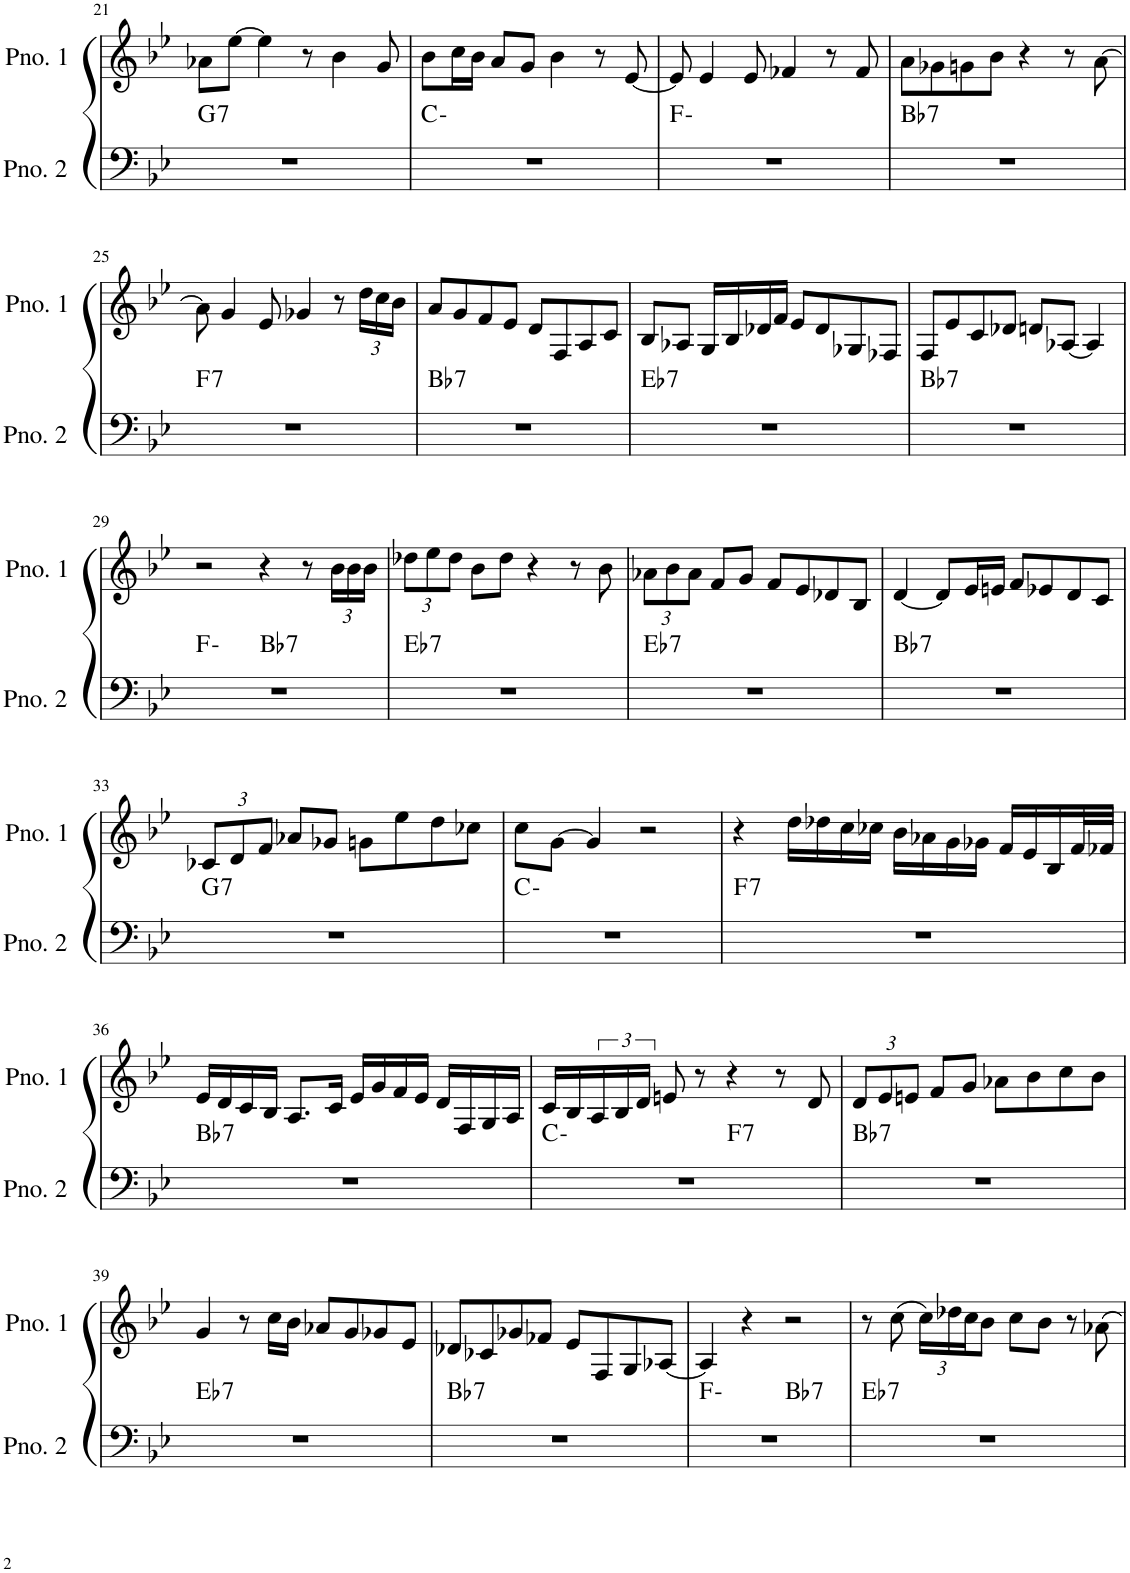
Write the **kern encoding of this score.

**kern	**harte	**kern
*part2	*part2	*part1
*staff2	*	*staff1
*I"ピアノ 2	*	*I"ピアノ 1
!!LO:PB:g=z
*clefF4	*	*clefG2
*k[b-e-]	*	*k[b-e-]
*M4/4	*	*M4/4
=21	=21	=21
!	!LO:H:kt=7	!
1r	G:7	8a-X\L
.	.	[8ee-\J
.	.	4ee-\]
.	.	8r
.	.	4b-\
.	.	8g/
=22	=22	=22
1r	C:min	8b-\L
.	.	16cc\L
.	.	16b-\JJ
.	.	8a/L
.	.	8g/J
.	.	4b-\
.	.	8r
.	.	[8e-/
=23	=23	=23
1r	F:min	8e-/]
.	.	4e-/
.	.	8e-/
.	.	4f-X/
.	.	8r
.	.	8f-/
=24	=24	=24
!	!LO:H:kt=7	!
1r	Bb:7	8a\L
.	.	8g-X\
.	.	8gn\
.	.	8b-\J
.	.	4r
.	.	8r
.	.	[8a\
!!LO:LB:g=z
=25	=25	=25
!	!LO:H:kt=7	!
1r	F:7	8a\]
.	.	4g/
.	.	8e-/
.	.	4g-X/
.	.	8r
*	*	*Xbrackettup
.	.	24dd\LL
.	.	24cc\
.	.	24b-\JJ
=26	=26	=26
!	!LO:H:kt=7	!
1r	Bb:7	8a/L
.	.	8g/
.	.	8f/
.	.	8e-/J
.	.	8d/L
.	.	8F/
.	.	8A/
.	.	8c/J
=27	=27	=27
!	!LO:H:kt=7	!
1r	Eb:7	8B-/L
.	.	8A-X/J
.	.	16G/LL
.	.	16B-/
.	.	16d-X/
.	.	16f/JJ
.	.	8e-/L
.	.	8d-/
.	.	8G-X/
.	.	8F-X/J
=28	=28	=28
!	!LO:H:kt=7	!
1r	Bb:7	8F/L
.	.	8e-/
.	.	8c/
.	.	8d-X/J
.	.	8dn/L
.	.	[8A-X/J
.	.	4A-/]
!!LO:LB:g=z
=29	=29	=29
*^	*	*
1r	2ryy	F:min	2r
!	!	!LO:H:kt=7	!
.	2ryy	Bb:7	4r
.	.	.	8r
.	.	.	24b-\LL
.	.	.	24b-\
.	.	.	24b-\JJ
=30	=30	=30	=30
!	!	!LO:H:kt=7	!
*v	*v	*	*
1r	Eb:7	12dd-X\L
.	.	12ee-\
.	.	12dd-\J
.	.	8b-\L
.	.	8dd-\J
.	.	4r
.	.	8r
.	.	8b-\
=31	=31	=31
!	!LO:H:kt=7	!
1r	Eb:7	12a-X\L
.	.	12b-\
.	.	12a-\J
.	.	8f/L
.	.	8g/J
.	.	8f/L
.	.	8e-/
.	.	8d-X/
.	.	8B-/J
=32	=32	=32
!	!LO:H:kt=7	!
1r	Bb:7	[4d/
.	.	8d/L]
.	.	16e-/L
.	.	16en/JJ
.	.	8f/L
.	.	8e-X/
.	.	8d/
.	.	8c/J
!!LO:LB:g=z
=33	=33	=33
!	!LO:H:kt=7	!
1r	G:7	12c-X/L
.	.	12d/
.	.	12f/J
.	.	8a-X/L
.	.	8g-X/J
.	.	8gn\L
.	.	8ee-\
.	.	8dd\
.	.	8cc-X\J
=34	=34	=34
1r	C:min	8cc\L
.	.	[8g\J
.	.	4g/]
.	.	2r
=35	=35	=35
!	!LO:H:kt=7	!
1r	F:7	4r
.	.	16dd\LL
.	.	16dd-X\
.	.	16cc\
.	.	16cc-X\JJ
.	.	16b-\LL
.	.	16a-X\
.	.	16g\
.	.	16g-X\JJ
.	.	16f/LL
.	.	16e-/
.	.	16B-/
.	.	32f/L
.	.	32f-X/JJJ
!!LO:LB:g=z
=36	=36	=36
!	!LO:H:kt=7	!
1r	Bb:7	16e-/LL
.	.	16d/
.	.	16c/
.	.	16B-/JJ
.	.	8.A/L
.	.	16c/Jk
.	.	16e-/LL
.	.	16g/
.	.	16f/
.	.	16e-/JJ
.	.	16d/LL
.	.	16F/
.	.	16G/
.	.	16A/JJ
=37	=37	=37
*^	*	*
1r	2ryy	C:min	16c/LL
.	.	.	16B-/
*	*	*	*brackettup
.	.	.	24A/
.	.	.	24B-/
.	.	.	24d/JJ
.	.	.	8en/
.	.	.	8r
!	!	!LO:H:kt=7	!
.	2ryy	F:7	4r
.	.	.	8r
.	.	.	8d/
*v	*v	*	*
=38	=38	=38
*	*	*Xbrackettup
*^	*	*
!	!	!LO:H:kt=7	!
*v	*v	*	*
1r	Bb:7	12d/L
.	.	12e-/
.	.	12en/J
.	.	8f/L
.	.	8g/J
.	.	8a-X\L
.	.	8b-\
.	.	8cc\
.	.	8b-\J
!!LO:LB:g=z
=39	=39	=39
!	!LO:H:kt=7	!
1r	Eb:7	4g/
.	.	8r
.	.	16cc\LL
.	.	16b-\JJ
.	.	8a-X/L
.	.	8g/
.	.	8g-X/
.	.	8e-/J
=40	=40	=40
!	!LO:H:kt=7	!
1r	Bb:7	8d-X/L
.	.	8c-X/
.	.	8g-X/
.	.	8f-X/J
.	.	8e-/L
.	.	8F/
.	.	8G/
.	.	[8A-X/J
=41	=41	=41
*^	*	*
1r	2ryy	F:min	4A-/]
.	.	.	4r
!	!	!LO:H:kt=7	!
.	2ryy	Bb:7	2r
=42	=42	=42	=42
!	!	!LO:H:kt=7	!
*v	*v	*	*
1r	Eb:7	8r
.	.	(8cc\
.	.	24cc\LL)
.	.	24dd-X\
.	.	24cc\J
.	.	8b-\J
.	.	8cc\L
.	.	8b-\J
.	.	8r
.	.	8a-X\
=	=	=
*-	*-	*-
